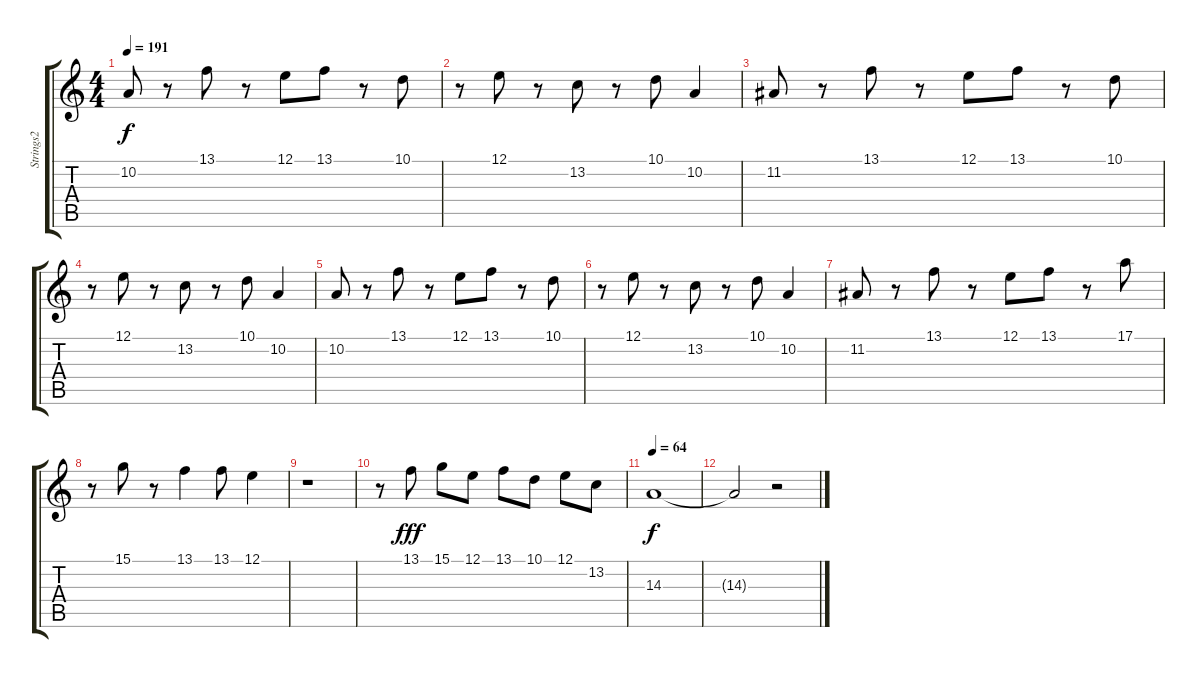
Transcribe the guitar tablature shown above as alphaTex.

\track ("Strings2" "Strings2") {instrument stringensemble1}
\staff {score tabs}
\tuning (E4 B3 G3 D3 A2 E2) {hide}
\ts (4 4)
\tempo 191
\clef g2
\ks c
10.2.8{dy f} r.8 13.1.8 r.8 12.1.8 13.1.8 r.8 10.1.8 |
r.8 12.1.8 r.8 13.2.8 r.8 10.1.8 10.2.4 |
11.2.8 r.8 13.1.8 r.8 12.1.8 13.1.8 r.8 10.1.8 |
r.8 12.1.8 r.8 13.2.8 r.8 10.1.8 10.2.4 |
10.2.8 r.8 13.1.8 r.8 12.1.8 13.1.8 r.8 10.1.8 |
r.8 12.1.8 r.8 13.2.8 r.8 10.1.8 10.2.4 |
11.2.8 r.8 13.1.8 r.8 12.1.8 13.1.8 r.8 17.1.8 |
r.8 15.1.8 r.8 13.1.4 13.1.8 12.1.4 |
r.1 |
r.8 13.1.8{dy fff} 15.1.8 12.1.8 13.1.8 10.1.8 12.1.8 13.2.8 |
\tempo 64
14.3.1{dy f} |
14.3{t}.2 r.2
